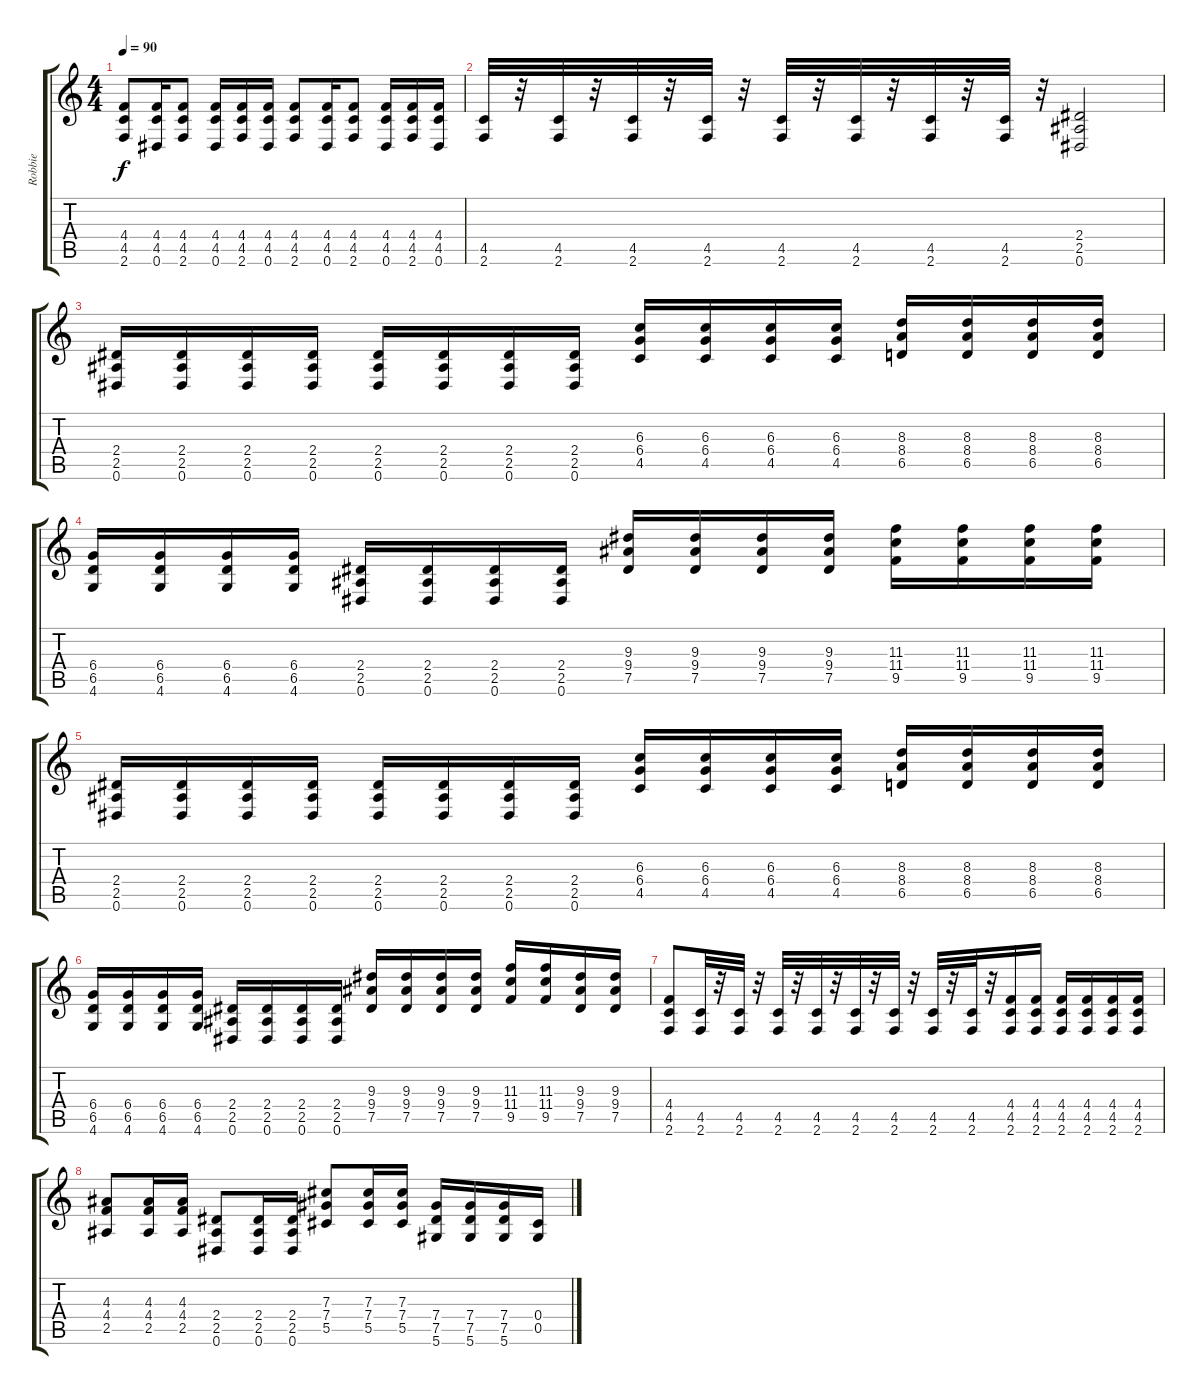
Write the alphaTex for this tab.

\track ("Robbie" "Robbie") {instrument distortionguitar}
\staff {score tabs}
\tuning (Eb4 Bb3 Gb3 Db3 Ab2 Eb2) {hide}
\ts (4 4)
\tempo 90
\clef g2
\ks c
(4.4 4.5 2.6).8{dy f} (4.4 4.5 0.6).16 (4.4 4.5 2.6).8 (4.4 4.5 0.6).16 (4.4 4.5 2.6).16 (4.4 4.5 0.6).16 (4.4 4.5 2.6).8 (4.4 4.5 0.6).16 (4.4 4.5 2.6).8 (4.4 4.5 0.6).16 (4.4 4.5 2.6).16 (4.4 4.5 0.6).16 |
(4.5 2.6).32 r.32 (4.5 2.6).32 r.32 (4.5 2.6).32 r.32 (4.5 2.6).32 r.32 (4.5 2.6).32 r.32 (4.5 2.6).32 r.32 (4.5 2.6).32 r.32 (4.5 2.6).32 r.32 (2.4 2.5 0.6).2 |
(2.4 2.5 0.6).16 (2.4 2.5 0.6).16 (2.4 2.5 0.6).16 (2.4 2.5 0.6).16 (2.4 2.5 0.6).16 (2.4 2.5 0.6).16 (2.4 2.5 0.6).16 (2.4 2.5 0.6).16 (6.3 6.4 4.5).16 (6.3 6.4 4.5).16 (6.3 6.4 4.5).16 (6.3 6.4 4.5).16 (8.3 8.4 6.5).16 (8.3 8.4 6.5).16 (8.3 8.4 6.5).16 (8.3 8.4 6.5).16 |
(6.4 6.5 4.6).16 (6.4 6.5 4.6).16 (6.4 6.5 4.6).16 (6.4 6.5 4.6).16 (2.4 2.5 0.6).16 (2.4 2.5 0.6).16 (2.4 2.5 0.6).16 (2.4 2.5 0.6).16 (9.3 9.4 7.5).16 (9.3 9.4 7.5).16 (9.3 9.4 7.5).16 (9.3 9.4 7.5).16 (11.3 11.4 9.5).16 (11.3 11.4 9.5).16 (11.3 11.4 9.5).16 (11.3 11.4 9.5).16 |
(2.4 2.5 0.6).16 (2.4 2.5 0.6).16 (2.4 2.5 0.6).16 (2.4 2.5 0.6).16 (2.4 2.5 0.6).16 (2.4 2.5 0.6).16 (2.4 2.5 0.6).16 (2.4 2.5 0.6).16 (6.3 6.4 4.5).16 (6.3 6.4 4.5).16 (6.3 6.4 4.5).16 (6.3 6.4 4.5).16 (8.3 8.4 6.5).16 (8.3 8.4 6.5).16 (8.3 8.4 6.5).16 (8.3 8.4 6.5).16 |
(6.4 6.5 4.6).16 (6.4 6.5 4.6).16 (6.4 6.5 4.6).16 (6.4 6.5 4.6).16 (2.4 2.5 0.6).16 (2.4 2.5 0.6).16 (2.4 2.5 0.6).16 (2.4 2.5 0.6).16 (9.3 9.4 7.5).16 (9.3 9.4 7.5).16 (9.3 9.4 7.5).16 (9.3 9.4 7.5).16 (11.3 11.4 9.5).16 (11.3 11.4 9.5).16 (9.3 9.4 7.5).16 (9.3 9.4 7.5).16 |
(4.4 4.5 2.6).8 (4.5 2.6).32 r.32 (4.5 2.6).32 r.32 (4.5 2.6).32 r.32 (4.5 2.6).32 r.32 (4.5 2.6).32 r.32 (4.5 2.6).32 r.32 (4.5 2.6).32 r.32 (4.5 2.6).32 r.32 (4.4 4.5 2.6).16 (4.4 4.5 2.6).16 (4.4 4.5 2.6).16 (4.4 4.5 2.6).16 (4.4 4.5 2.6).16 (4.4 4.5 2.6).16 |
(4.3 4.4 2.5).8 (4.3 4.4 2.5).16 (4.3 4.4 2.5).16 (2.4 2.5 0.6).8 (2.4 2.5 0.6).16 (2.4 2.5 0.6).16 (7.3 7.4 5.5).8 (7.3 7.4 5.5).16 (7.3 7.4 5.5).16 (7.4 7.5 5.6).16 (7.4 7.5 5.6).16 (7.4 7.5 5.6).16 (0.4 0.5).16
